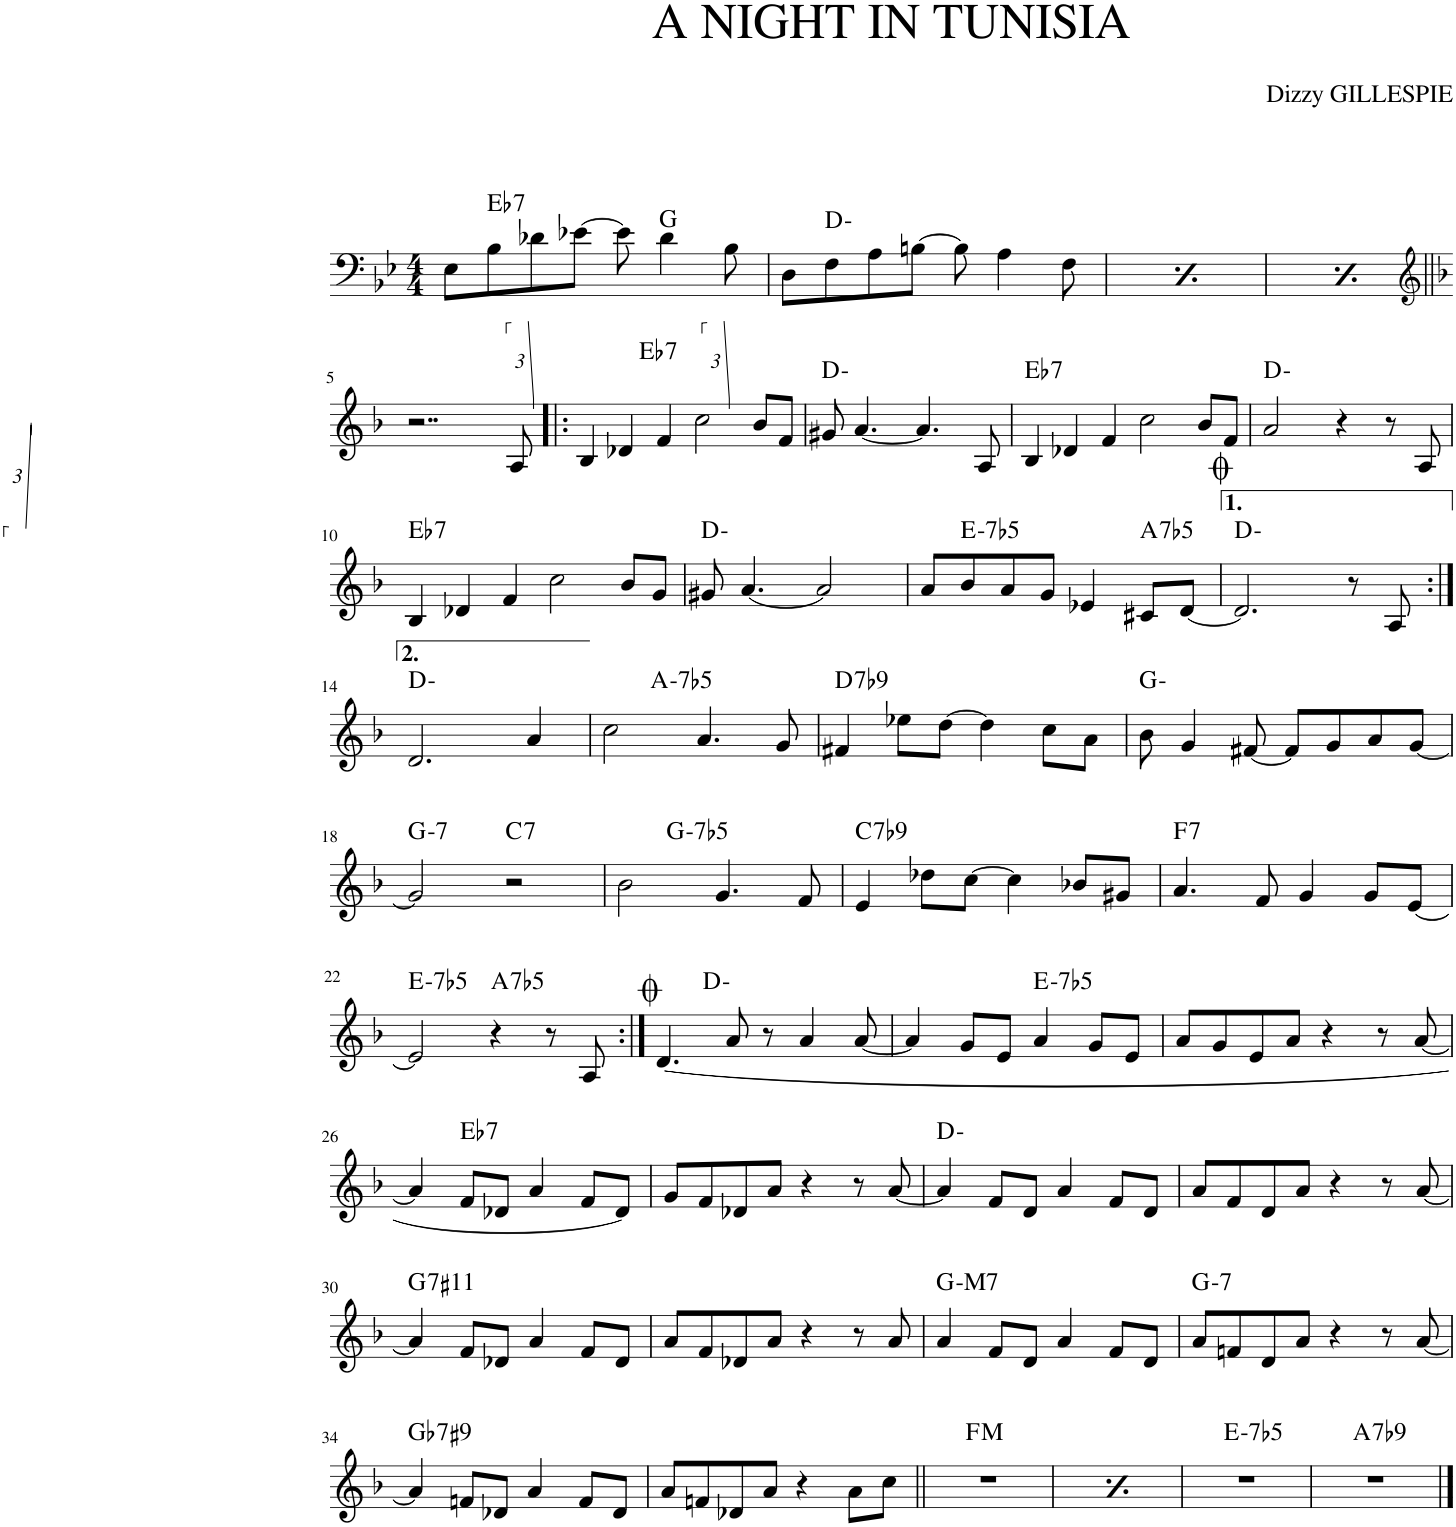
**kern	**harte
*part1	*part1
*staff1	*
*I"Piano	*
*I'Pno.	*
*clefF4	*
*k[b-e-]	*
*M4/4	*
=1	=1
8E-\L	.
!	!LO:H:kt=7
8B-\	Eb:7
8d-X\	.
[8e-X\J	.
8e-\]	.
4d-\	G:maj
8B-\	.
=2	=2
8D\L	.
8F\	D:min
8A\	.
[8Bn\J	.
8B\]	.
4A\	.
8F\	.
=3	=3
8D\L	.
8F\	D:min
8A\	.
[8Bn\J	.
8B\]	.
4A\	.
8F\	.
=4	=4
8D\L	.
8F\	D:min
8A\	.
[8Bn\J	.
8B\]	.
4A\	.
8F\	.
!!LO:LB:g=z
=5||	=5||
*clefG2	*
*k[b-]	*
2..r	.
8A/	.
=6!|:	=6!|:
6B-/	.
6d-X/	.
6f/	.
3cc\	.
!	!LO:H:kt=7
12b-/L	Eb:7
12f/J	.
=7	=7
8g#X/	D:min
[4.a/	.
4.a/]	.
8A/	.
=8	=8
!	!LO:H:kt=7
6B-/	Eb:7
6d-X/	.
6f/	.
3cc\	.
12b-/L	.
12f/J	.
=9	=9
2a/	D:min
4r	.
8r	.
8A/	.
!!LO:LB:g=z
=10	=10
!	!LO:H:kt=7
6B-/	Eb:7
6d-X/	.
6f/	.
3cc\	.
12b-/L	.
12g/J	.
=11	=11
8g#X/	D:min
[4.a/	.
2a/]	.
=12	=12
8a/L	.
!	!LO:H:kt=-7b5
8b-/	E:hdim7
8a/	.
8g/J	.
4e-X/	.
!	!LO:H:kt=7
8c#X/L	A:(3,b5,b7)
[8d/J	.
=13	=13
2.d/]	D:min
8r	.
8A/	.
!!LO:LB:g=z
=14:|!	=14:|!
2.d/	D:min
4a/	.
=15	=15
*^	*
2cc\	4ryy	.
!	!	!LO:H:kt=-7b5
.	2.ryy	A:hdim7
4.a/	.	.
8g/	.	.
=16	=16	=16
!	!	!LO:H:kt=7
*v	*v	*
4f#X/	D:7(b9)
8ee-X\L	.
[8dd\J	.
4dd\]	.
8cc\L	.
8a\J	.
=17	=17
8b-\	G:min
4g/	.
[8f#X/	.
8f#/L]	.
8g/	.
8a/	.
[8g/J	.
!!LO:LB:g=z
=18	=18
!	!LO:H:kt=7
2g/]	G:min7
!	!LO:H:kt=7
2r	C:7
=19	=19
*^	*
2b-\	4ryy	.
!	!	!LO:H:kt=-7b5
.	2.ryy	G:hdim7
4.g/	.	.
8f/	.	.
=20	=20	=20
!	!	!LO:H:kt=7
*v	*v	*
4e/	C:7(b9)
8dd-X\L	.
[8cc\J	.
4cc\]	.
8b-X/L	.
8g#X/J	.
=21	=21
!	!LO:H:kt=7
4.a/	F:7
8f/	.
4g/	.
8g/L	.
[8e/J	.
!!LO:LB:g=z
=22	=22
!	!LO:H:kt=-7b5
2e/]	E:hdim7
!	!LO:H:kt=7
4r	A:(3,b5,b7)
8r	.
8A/	.
=23:|!	=23:|!
*^	*
[4.d/	4ryy	.
.	2.ryy	D:min
8a/	.	.
8r	.	.
4a/	.	.
[8a/	.	.
*v	*v	*
=24	=24
4a/]	.
8g/L	.
8e/J	.
!	!LO:H:kt=-7b5
4a/	E:hdim7
8g/L	.
8e/J	.
=25	=25
8a/L	.
8g/	.
8e/	.
8a/J	.
4r	.
8r	.
[8a/	.
!!LO:LB:g=z
=26	=26
4a/]	.
!	!LO:H:kt=7
8f/L	Eb:7
8d-X/J	.
4a/	.
8f/L	.
8d/J]	.
=27	=27
8g/L	.
8f/	.
8d-X/	.
8a/J	.
4r	.
8r	.
[8a/	.
=28	=28
4a/]	D:min
8f/L	.
8d/J	.
4a/	.
8f/L	.
8d/J	.
=29	=29
8a/L	.
8f/	.
8d/	.
8a/J	.
4r	.
8r	.
[8a/	.
!!LO:LB:g=z
=30	=30
!	!LO:H:kt=7
4a/]	G:7(#11)
8f/L	.
8d-X/J	.
4a/	.
8f/L	.
8d-/J	.
=31	=31
8a/L	.
8f/	.
8d-X/	.
8a/J	.
4r	.
8r	.
8a/	.
=32	=32
!	!LO:H:kt=M7
4a/	G:minmaj7
8f/L	.
8d/J	.
4a/	.
8f/L	.
8d/J	.
=33	=33
!	!LO:H:kt=7
8a/L	G:min7
8fn/	.
8d/	.
8a/J	.
4r	.
8r	.
[8a/	.
!!LO:LB:g=z
=34	=34
!	!LO:H:kt=7
4a/]	Gb:7(#9)
8fn/L	.
8d-X/J	.
4a/	.
8f/L	.
8d-/J	.
=35	=35
8a/L	.
8fn/	.
8d-X/	.
8a/J	.
4r	.
8a\L	.
8cc\J	.
=36||	=36||
*^	*
1r	4ryy	.
!	!	!LO:H:kt=M
.	2.ryy	F:maj
=37	=37	=37
1r	4ryy	.
!	!	!LO:H:kt=M
.	2.ryy	F:maj
=38	=38	=38
1r	4ryy	.
!	!	!LO:H:kt=-7b5
.	2.ryy	E:hdim7
=39	=39	=39
1r	4ryy	.
!	!	!LO:H:kt=7
.	2.ryy	A:7(b9)
*v	*v	*
==	==
*-	*-
